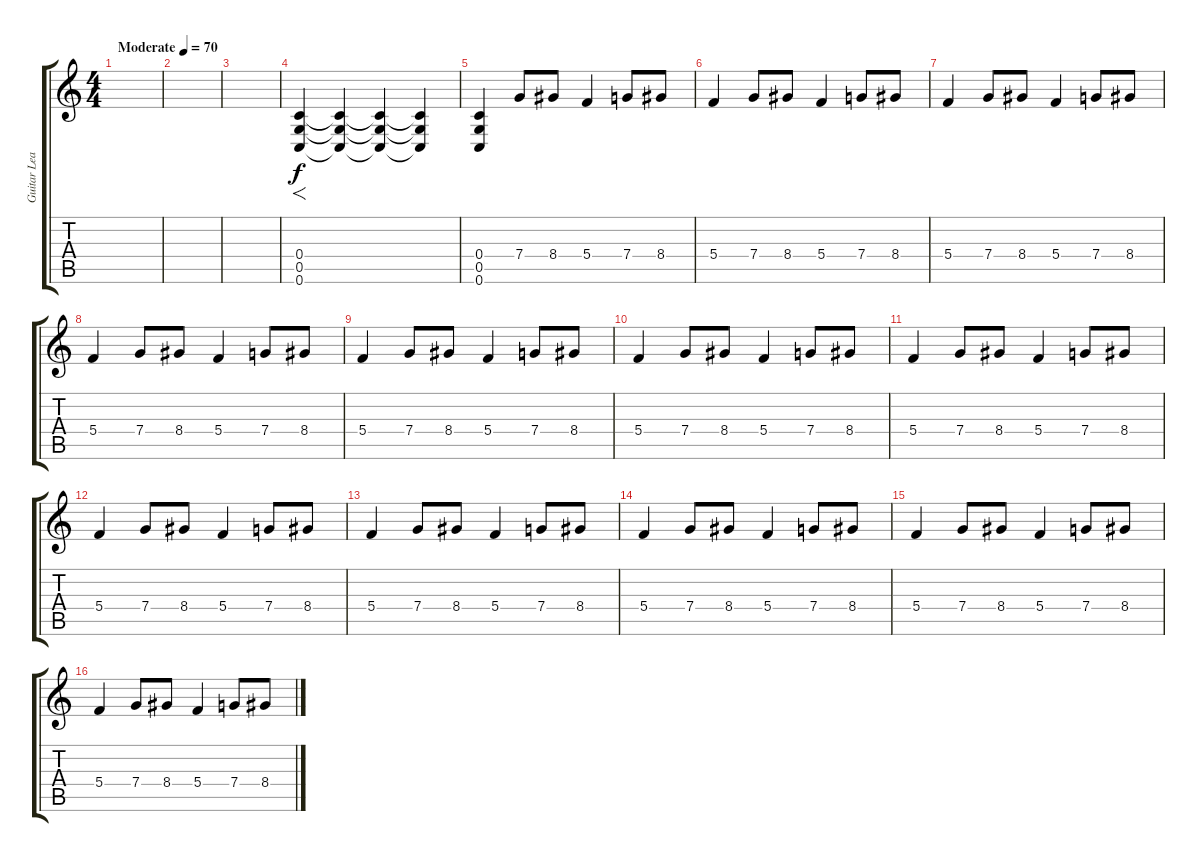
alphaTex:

\track ("Guitar Lead" "Guitar Lea") {instrument distortionguitar}
\staff {score tabs}
\tuning (D4 A3 F3 C3 G2 C2) {hide}
\ts (4 4)
\tempo (70 "Moderate")
\clef g2
\ks c
|
|
|
(0.4 0.5 0.6).4{f} (0.4{t} 0.5{t} 0.6{t}).4 (0.4{t} 0.5{t} 0.6{t}).4 (0.4{t} 0.5{t} 0.6{t}).4 |
(0.4 0.5 0.6).4 7.4.8 8.4.8 5.4.4 7.4.8 8.4.8 |
5.4.4 7.4.8 8.4.8 5.4.4 7.4.8 8.4.8 |
5.4.4 7.4.8 8.4.8 5.4.4 7.4.8 8.4.8 |
5.4.4 7.4.8 8.4.8 5.4.4 7.4.8 8.4.8 |
5.4.4 7.4.8 8.4.8 5.4.4 7.4.8 8.4.8 |
5.4.4 7.4.8 8.4.8 5.4.4 7.4.8 8.4.8 |
5.4.4 7.4.8 8.4.8 5.4.4 7.4.8 8.4.8 |
5.4.4 7.4.8 8.4.8 5.4.4 7.4.8 8.4.8 |
5.4.4 7.4.8 8.4.8 5.4.4 7.4.8 8.4.8 |
5.4.4 7.4.8 8.4.8 5.4.4 7.4.8 8.4.8 |
5.4.4 7.4.8 8.4.8 5.4.4 7.4.8 8.4.8 |
5.4.4 7.4.8 8.4.8 5.4.4 7.4.8 8.4.8
